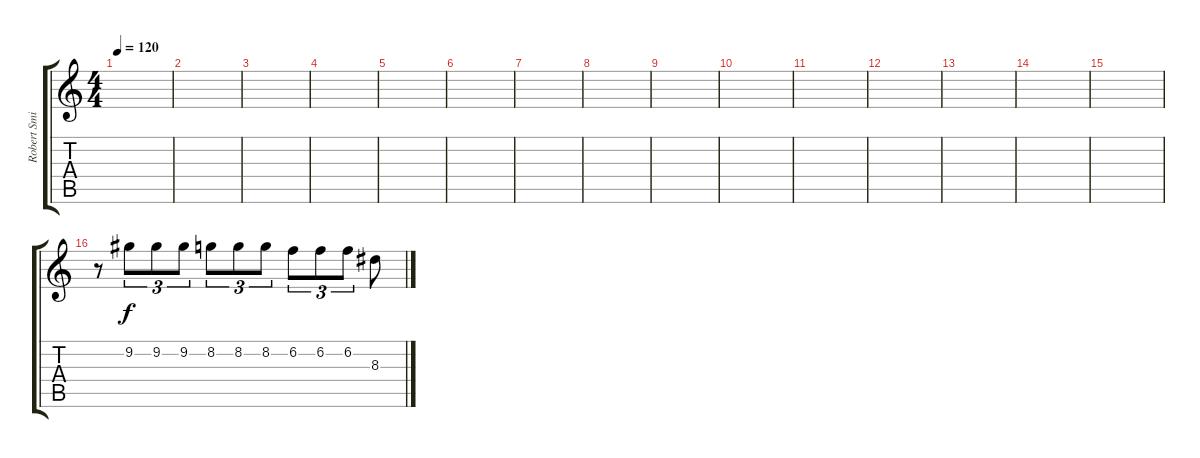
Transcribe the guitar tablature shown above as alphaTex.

\track ("Robert Smith" "Robert Smi") {instrument electricguitarclean}
\staff {score tabs}
\tuning (E4 B3 G3 D3 A2 E2) {hide}
\ts (4 4)
\tempo 120
\clef g2
\ks c
|
|
|
|
|
|
|
|
|
|
|
|
|
|
|
r.8 9.2.8{tu (3 2)} 9.2.8{tu (3 2)} 9.2.8{tu (3 2)} 8.2.8{tu (3 2)} 8.2.8{tu (3 2)} 8.2.8{tu (3 2)} 6.2.8{tu (3 2)} 6.2.8{tu (3 2)} 6.2.8{tu (3 2)} 8.3.8
